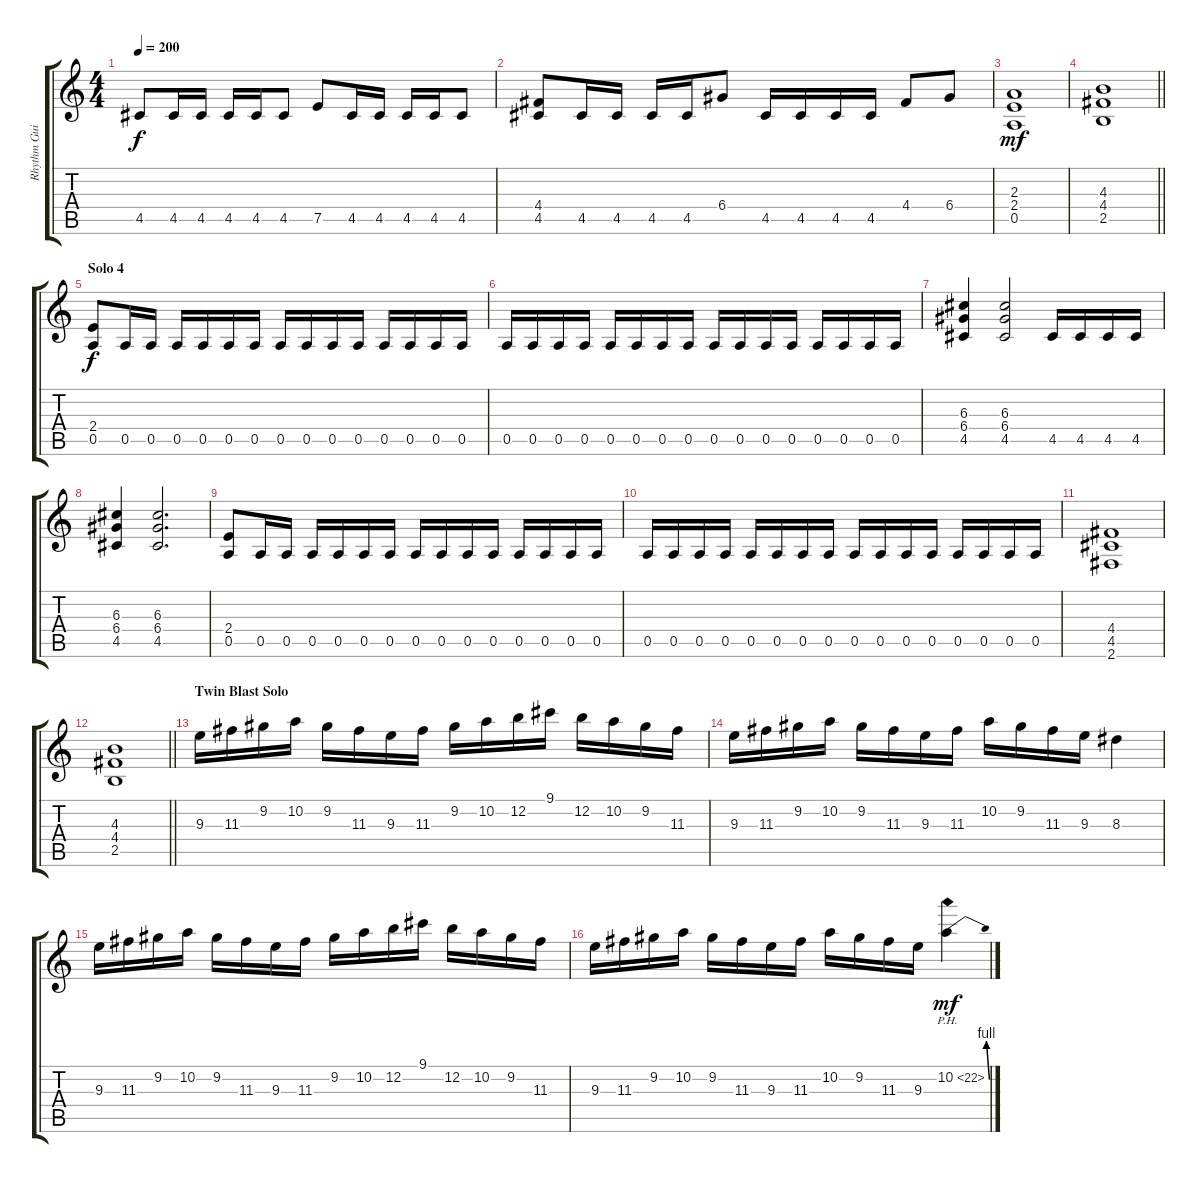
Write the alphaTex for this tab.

\track ("Rhythm Guitar" "Rhythm Gui") {instrument distortionguitar}
\staff {score tabs}
\tuning (E4 B3 G3 D3 A2 E2) {hide}
\ts (4 4)
\tempo 200
\clef g2
\ks c
4.5.8{dy f} 4.5.16 4.5.16 4.5.16 4.5.16 4.5.8 7.5.8 4.5.16 4.5.16 4.5.16 4.5.16 4.5.8 |
(4.4 4.5).8 4.5.16 4.5.16 4.5.16 4.5.16 6.4.8 4.5.16 4.5.16 4.5.16 4.5.16 4.4.8 6.4.8 |
(2.3 2.4 0.5).1{dy mf} |
\barLineRight lightlight
(4.3 4.4 2.5).1 |
\section ("" "Solo 4")
(2.4 0.5).8{dy f} 0.5.16 0.5.16 0.5.16 0.5.16 0.5.16 0.5.16 0.5.16 0.5.16 0.5.16 0.5.16 0.5.16 0.5.16 0.5.16 0.5.16 |
0.5.16 0.5.16 0.5.16 0.5.16 0.5.16 0.5.16 0.5.16 0.5.16 0.5.16 0.5.16 0.5.16 0.5.16 0.5.16 0.5.16 0.5.16 0.5.16 |
(6.3 6.4 4.5).4 (6.3 6.4 4.5).2 4.5.16 4.5.16 4.5.16 4.5.16 |
(6.3 6.4 4.5).4 (6.3 6.4 4.5).2{d} |
(2.4 0.5).8 0.5.16 0.5.16 0.5.16 0.5.16 0.5.16 0.5.16 0.5.16 0.5.16 0.5.16 0.5.16 0.5.16 0.5.16 0.5.16 0.5.16 |
0.5.16 0.5.16 0.5.16 0.5.16 0.5.16 0.5.16 0.5.16 0.5.16 0.5.16 0.5.16 0.5.16 0.5.16 0.5.16 0.5.16 0.5.16 0.5.16 |
(4.4 4.5 2.6).1 |
\barLineRight lightlight
(4.3 4.4 2.5).1 |
\section ("" "Twin Blast Solo")
9.3.16 11.3.16 9.2.16 10.2.16 9.2.16 11.3.16 9.3.16 11.3.16 9.2.16 10.2.16 12.2.16 9.1.16 12.2.16 10.2.16 9.2.16 11.3.16 |
9.3.16 11.3.16 9.2.16 10.2.16 9.2.16 11.3.16 9.3.16 11.3.16 10.2.16 9.2.16 11.3.16 9.3.16 8.3.4 |
9.3.16 11.3.16 9.2.16 10.2.16 9.2.16 11.3.16 9.3.16 11.3.16 9.2.16 10.2.16 12.2.16 9.1.16 12.2.16 10.2.16 9.2.16 11.3.16 |
9.3.16 11.3.16 9.2.16 10.2.16 9.2.16 11.3.16 9.3.16 11.3.16 10.2.16 9.2.16 11.3.16 9.3.16 10.2{be (bend 0 0 60 4) ph 12}.4{dy mf}
